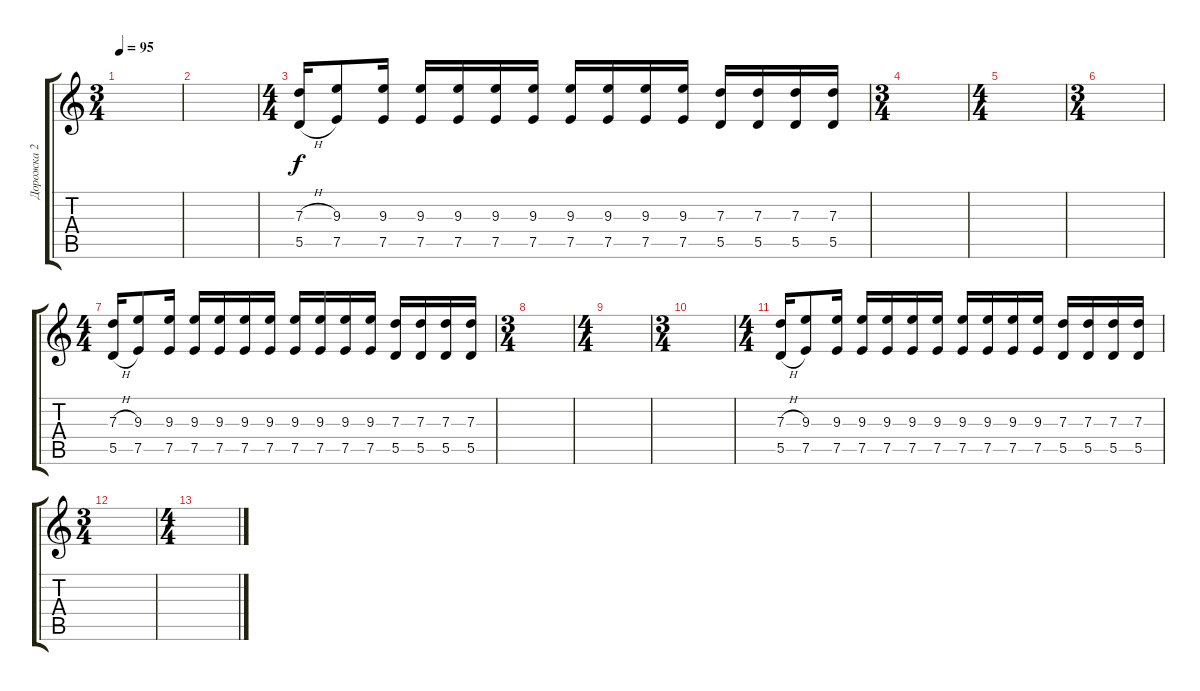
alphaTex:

\track ("Дорожка 2" "Дорожка 2") {instrument distortionguitar}
\staff {score tabs}
\tuning (E4 B3 G3 D3 A2 E2) {hide}
\ts (3 4)
\tempo 95
\clef g2
\ks c
|
|
\ts (4 4)
(7.3{h} 5.5{h}).16 (9.3 7.5).8 (9.3 7.5).16 (9.3 7.5).16 (9.3 7.5).16 (9.3 7.5).16 (9.3 7.5).16 (9.3 7.5).16 (9.3 7.5).16 (9.3 7.5).16 (9.3 7.5).16 (7.3 5.5).16 (7.3 5.5).16 (7.3 5.5).16 (7.3 5.5).16 |
\ts (3 4)
|
\ts (4 4)
|
\ts (3 4)
|
\ts (4 4)
(7.3{h} 5.5{h}).16 (9.3 7.5).8 (9.3 7.5).16 (9.3 7.5).16 (9.3 7.5).16 (9.3 7.5).16 (9.3 7.5).16 (9.3 7.5).16 (9.3 7.5).16 (9.3 7.5).16 (9.3 7.5).16 (7.3 5.5).16 (7.3 5.5).16 (7.3 5.5).16 (7.3 5.5).16 |
\ts (3 4)
|
\ts (4 4)
|
\ts (3 4)
|
\ts (4 4)
(7.3{h} 5.5{h}).16 (9.3 7.5).8 (9.3 7.5).16 (9.3 7.5).16 (9.3 7.5).16 (9.3 7.5).16 (9.3 7.5).16 (9.3 7.5).16 (9.3 7.5).16 (9.3 7.5).16 (9.3 7.5).16 (7.3 5.5).16 (7.3 5.5).16 (7.3 5.5).16 (7.3 5.5).16 |
\ts (3 4)
|
\ts (4 4)
